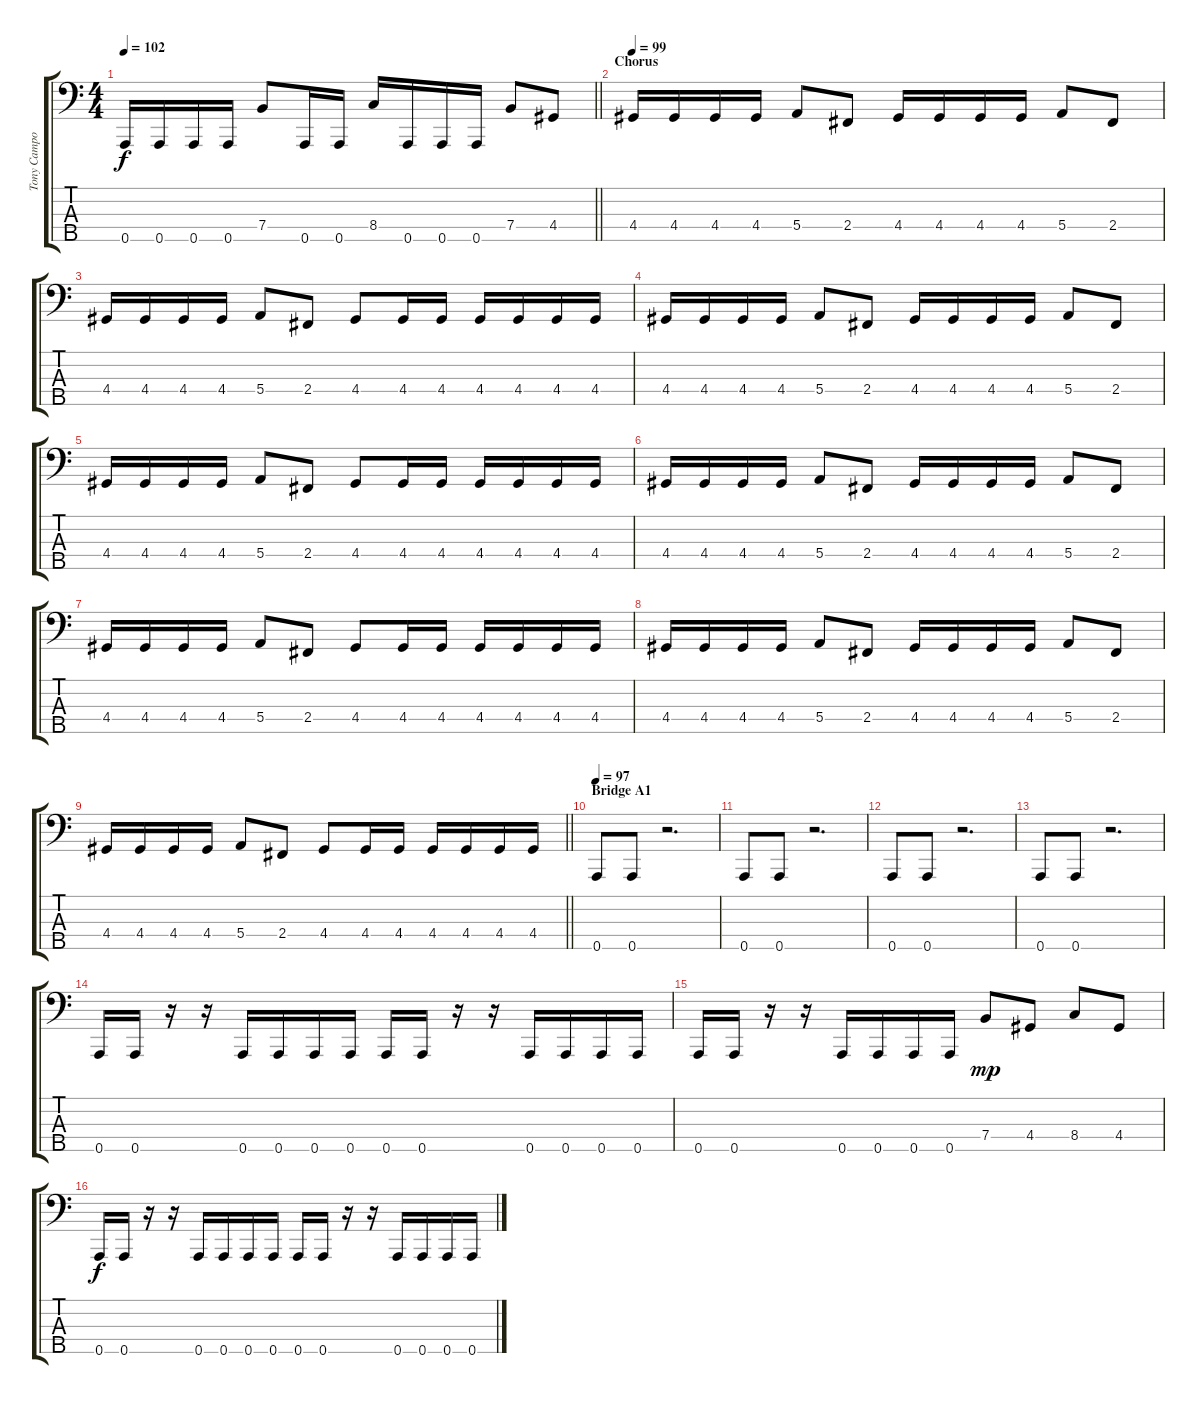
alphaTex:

\track ("Tony Campos" "Tony Campo") {instrument electricbasspick}
\staff {score tabs}
\tuning (G2 D2 A1 E1 A0) {hide}
\ts (4 4)
\tempo 102
\clef f4
\barLineRight lightlight
\ks c
0.5.16{dy f} 0.5.16 0.5.16 0.5.16 7.4.8 0.5.16 0.5.16 8.4.16 0.5.16 0.5.16 0.5.16 7.4.8 4.4.8 |
\section ("" "Chorus")
\tempo 99
4.4.16 4.4.16 4.4.16 4.4.16 5.4.8 2.4.8 4.4.16 4.4.16 4.4.16 4.4.16 5.4.8 2.4.8 |
4.4.16 4.4.16 4.4.16 4.4.16 5.4.8 2.4.8 4.4.8 4.4.16 4.4.16 4.4.16 4.4.16 4.4.16 4.4.16 |
4.4.16 4.4.16 4.4.16 4.4.16 5.4.8 2.4.8 4.4.16 4.4.16 4.4.16 4.4.16 5.4.8 2.4.8 |
4.4.16 4.4.16 4.4.16 4.4.16 5.4.8 2.4.8 4.4.8 4.4.16 4.4.16 4.4.16 4.4.16 4.4.16 4.4.16 |
4.4.16 4.4.16 4.4.16 4.4.16 5.4.8 2.4.8 4.4.16 4.4.16 4.4.16 4.4.16 5.4.8 2.4.8 |
4.4.16 4.4.16 4.4.16 4.4.16 5.4.8 2.4.8 4.4.8 4.4.16 4.4.16 4.4.16 4.4.16 4.4.16 4.4.16 |
4.4.16 4.4.16 4.4.16 4.4.16 5.4.8 2.4.8 4.4.16 4.4.16 4.4.16 4.4.16 5.4.8 2.4.8 |
\barLineRight lightlight
4.4.16 4.4.16 4.4.16 4.4.16 5.4.8 2.4.8 4.4.8 4.4.16 4.4.16 4.4.16 4.4.16 4.4.16 4.4.16 |
\section ("" "Bridge A1")
\tempo 97
0.5.8 0.5.8 r.2{d} |
0.5.8 0.5.8 r.2{d} |
0.5.8 0.5.8 r.2{d} |
0.5.8 0.5.8 r.2{d} |
0.5.16 0.5.16 r.16 r.16 0.5.16 0.5.16 0.5.16 0.5.16 0.5.16 0.5.16 r.16 r.16 0.5.16 0.5.16 0.5.16 0.5.16 |
0.5.16 0.5.16 r.16 r.16 0.5.16 0.5.16 0.5.16 0.5.16 7.4.8{dy mp} 4.4.8 8.4.8 4.4.8 |
0.5.16{dy f} 0.5.16 r.16 r.16 0.5.16 0.5.16 0.5.16 0.5.16 0.5.16 0.5.16 r.16 r.16 0.5.16 0.5.16 0.5.16 0.5.16
